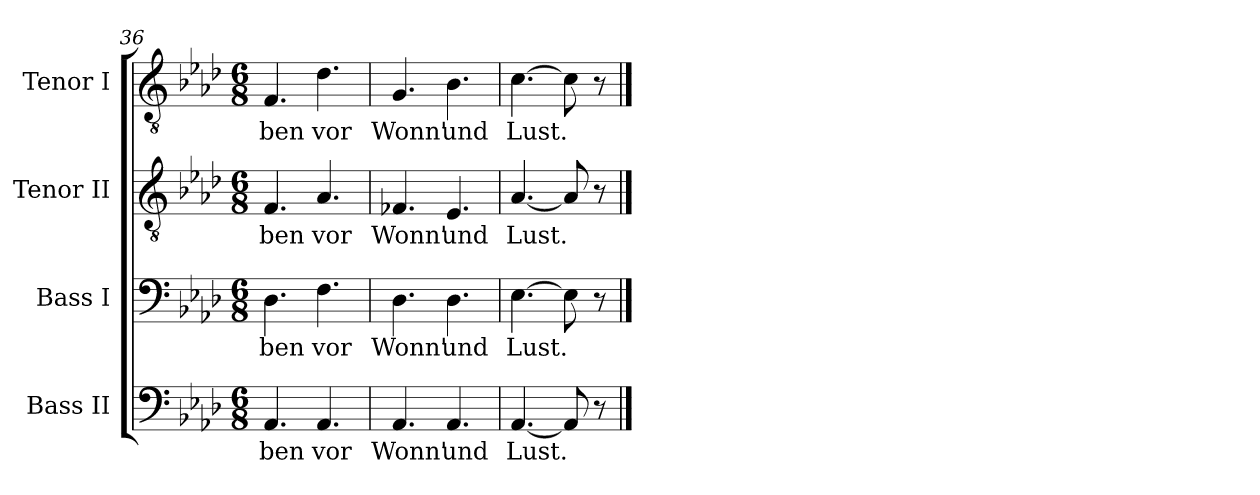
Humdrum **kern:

**kern	**text	**kern	**text	**kern	**text	**kern	**text
*part4	*part4	*part3	*part3	*part2	*part2	*part1	*part1
*staff4	*staff4	*staff3	*staff3	*staff2	*staff2	*staff1	*staff1
*I"Bass II	*	*I"Bass I	*	*I"Tenor II	*	*I"Tenor I	*
*I'B.	*	*I'B.	*	*I'T.	*	*I'T.	*
*clefF4	*	*clefF4	*	*clefGv2	*	*clefGv2	*
*	*	*	*	*ITrd7c12	*	*ITrd7c12	*
*k[b-e-a-d-]	*	*k[b-e-a-d-]	*	*k[b-e-a-d-]	*	*k[b-e-a-d-]	*
*A-:	*	*A-:	*	*A-:	*	*A-:	*
*M6/8	*	*M6/8	*	*M6/8	*	*M6/8	*
=36	=36	=36	=36	=36	=36	=36	=36
!	!LO:LY:b:color=#000000	!	!	!	!	!	!
!	!	!	!LO:LY:b:color=#000000	!	!	!	!
!	!	!	!	!	!LO:LY:b:color=#000000	!	!
!	!	!	!	!	!	!	!LO:LY:b:color=#000000
4.AA-i/	-ben	4.D-i\	-ben	4.FFi/	-ben	4.FFi/	-ben
!	!LO:LY:b:color=#000000	!	!	!	!	!	!
!	!	!	!LO:LY:b:color=#000000	!	!	!	!
!	!	!	!	!	!LO:LY:b:color=#000000	!	!
!	!	!	!	!	!	!	!LO:LY:b:color=#000000
4.AA-i/	vor	4.Fi\	vor	4.AA-i/	vor	4.D-i\	vor
=37	=37	=37	=37	=37	=37	=37	=37
!	!LO:LY:b:color=#000000	!	!	!	!	!	!
!	!	!	!LO:LY:b:color=#000000	!	!	!	!
!	!	!	!	!	!LO:LY:b:color=#000000	!	!
!	!	!	!	!	!	!	!LO:LY:b:color=#000000
4.AA-i/	Wonn'	4.D-i\	Wonn'	4.FF-Xi/	Wonn'	4.GGi/	Wonn'
!	!LO:LY:b:color=#000000	!	!	!	!	!	!
!	!	!	!LO:LY:b:color=#000000	!	!	!	!
!	!	!	!	!	!LO:LY:b:color=#000000	!	!
!	!	!	!	!	!	!	!LO:LY:b:color=#000000
4.AA-i/	und	4.D-i\	und	4.EE-i/	und	4.BB-i\	und
=38	=38	=38	=38	=38	=38	=38	=38
!	!LO:LY:b:color=#000000	!	!	!	!	!	!
!	!	!	!LO:LY:b:color=#000000	!	!	!	!
!	!	!	!	!	!LO:LY:b:color=#000000	!	!
!	!	!	!	!	!	!	!LO:LY:b:color=#000000
[4.AA-i/	Lust.	[4.E-i\	Lust.	[4.AA-i/	Lust.	[4.Ci\	Lust.
8AA-i/]	.	8E-i\]	.	8AA-i/]	.	8Ci\]	.
8r	.	8r	.	8r	.	8r	.
==	==	==	==	==	==	==	==
*-	*-	*-	*-	*-	*-	*-	*-
